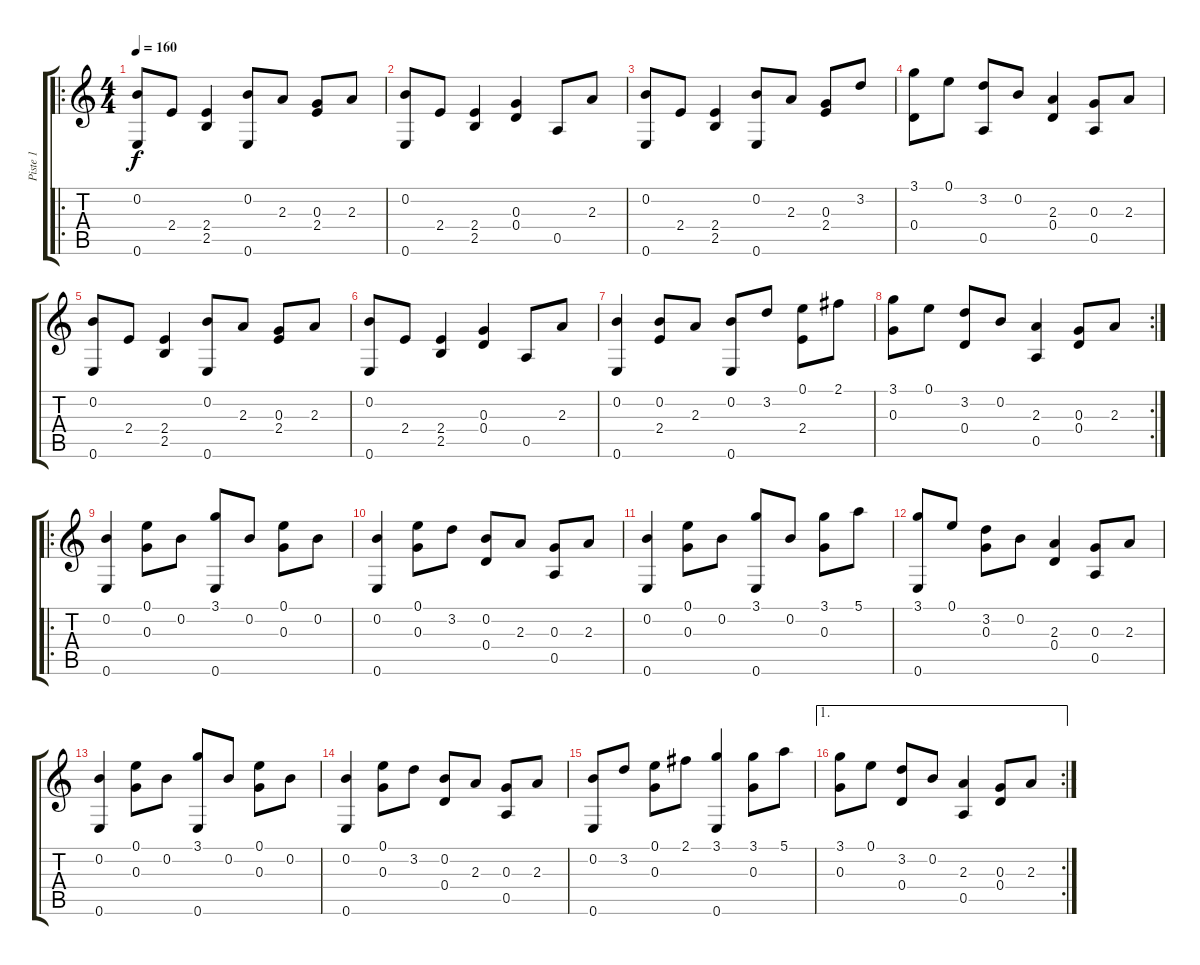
\track ("Piste 1" "Piste 1") {instrument acousticguitarnylon}
\staff {score tabs}
\tuning (E4 B3 G3 D3 A2 E2) {hide}
\ro
\ts (4 4)
\tempo 160
\clef g2
\ks c
(0.2 0.6).8{dy f instrument acousticguitarnylon} 2.4.8 (2.4 2.5).4 (0.2 0.6).8 2.3.8 (0.3 2.4).8 2.3.8 |
(0.2 0.6).8 2.4.8 (2.4 2.5).4 (0.3 0.4).4 0.5.8 2.3.8 |
(0.2 0.6).8 2.4.8 (2.4 2.5).4 (0.2 0.6).8 2.3.8 (0.3 2.4).8 3.2.8 |
(3.1 0.4).8 0.1.8 (3.2 0.5).8 0.2.8 (2.3 0.4).4 (0.3 0.5).8 2.3.8 |
(0.2 0.6).8 2.4.8 (2.4 2.5).4 (0.2 0.6).8 2.3.8 (0.3 2.4).8 2.3.8 |
(0.2 0.6).8 2.4.8 (2.4 2.5).4 (0.3 0.4).4 0.5.8 2.3.8 |
(0.2 0.6).4 (0.2 2.4).8 2.3.8 (0.2 0.6).8 3.2.8 (0.1 2.4).8 2.1.8 |
\rc 2
(3.1 0.3).8 0.1.8 (3.2 0.4).8 0.2.8 (2.3 0.5).4 (0.3 0.4).8 2.3.8 |
\ro
(0.2 0.6).4 (0.1 0.3).8 0.2.8 (3.1 0.6).8 0.2.8 (0.1 0.3).8 0.2.8 |
(0.2 0.6).4 (0.1 0.3).8 3.2.8 (0.2 0.4).8 2.3.8 (0.3 0.5).8 2.3.8 |
(0.2 0.6).4 (0.1 0.3).8 0.2.8 (3.1 0.6).8 0.2.8 (3.1 0.3).8 5.1.8 |
(3.1 0.6).8 0.1.8 (3.2 0.3).8 0.2.8 (2.3 0.4).4 (0.3 0.5).8 2.3.8 |
(0.2 0.6).4 (0.1 0.3).8 0.2.8 (3.1 0.6).8 0.2.8 (0.1 0.3).8 0.2.8 |
(0.2 0.6).4 (0.1 0.3).8 3.2.8 (0.2 0.4).8 2.3.8 (0.3 0.5).8 2.3.8 |
(0.2 0.6).8 3.2.8 (0.1 0.3).8 2.1.8 (3.1 0.6).4 (3.1 0.3).8 5.1.8 |
\ae 1
\rc 2
(3.1 0.3).8 0.1.8 (3.2 0.4).8 0.2.8 (2.3 0.5).4 (0.3 0.4).8 2.3.8
